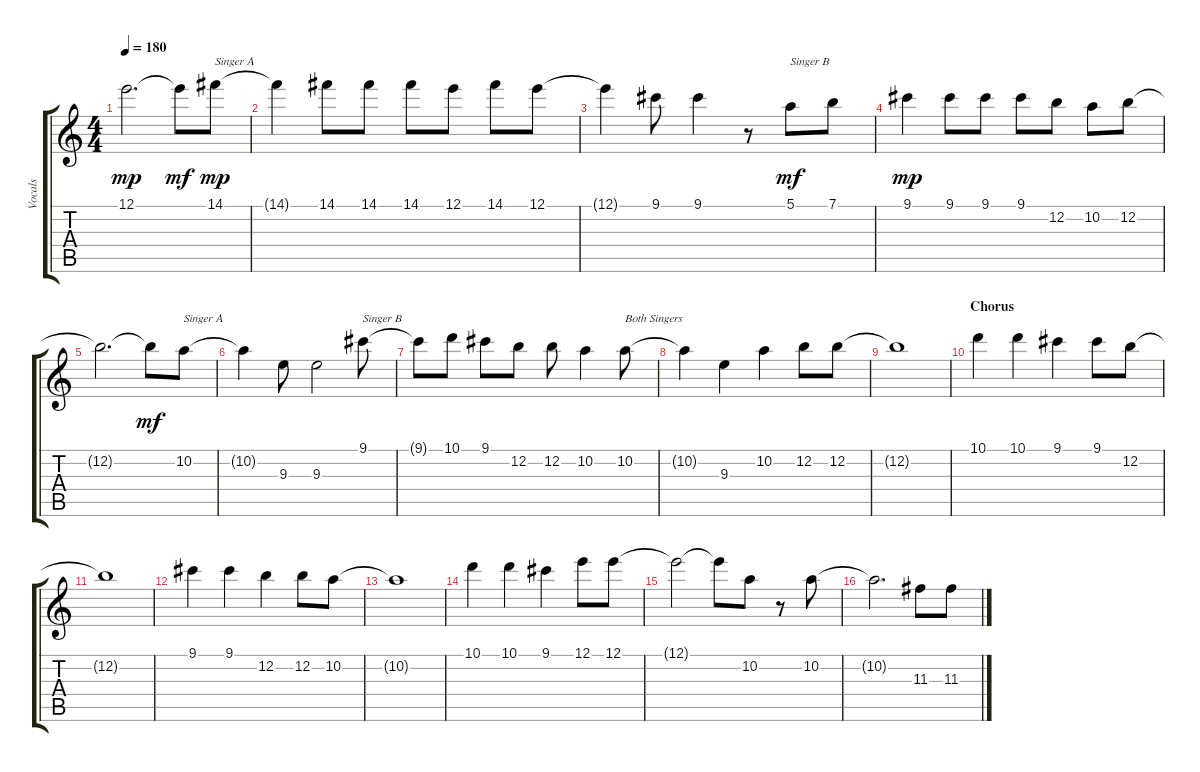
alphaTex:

\track ("Vocals" "Vocals") {instrument acousticguitarsteel}
\staff {score tabs}
\tuning (E4 B3 G3 D3 A2 E2) {hide}
\ts (4 4)
\tempo 180
\clef g2
\ks c
12.1{t}.2{d dy mp} 12.1{t}.8{dy mf} 14.1.8{txt "Singer A" dy mp} |
14.1{t}.4 14.1.8 14.1.8 14.1.8 12.1.8 14.1.8 12.1.8 |
12.1{t}.4 9.1.8 9.1.4 r.8 5.1.8{txt "Singer B" dy mf} 7.1.8 |
9.1.4{dy mp} 9.1.8 9.1.8 9.1.8 12.2.8 10.2.8 12.2.8 |
12.2{t}.2{d} 12.2{t}.8{dy mf} 10.2.8{txt "Singer A"} |
10.2{t}.4 9.3.8 9.3.2 9.1.8{txt "Singer B"} |
9.1{t}.8 10.1.8 9.1.8 12.2.8 12.2.8 10.2.4 10.2.8{txt "Both Singers"} |
10.2{t}.4 9.3.4 10.2.4 12.2.8 12.2.8 |
12.2{t}.1 |
\section ("" "Chorus")
10.1.4 10.1.4 9.1.4 9.1.8 12.2.8 |
12.2{t}.1 |
9.1.4 9.1.4 12.2.4 12.2.8 10.2.8 |
10.2{t}.1 |
10.1.4 10.1.4 9.1.4 12.1.8 12.1.8 |
12.1{t}.2 12.1{t}.8 10.2.8 r.8 10.2.8 |
10.2{t}.2{d} 11.3.8 11.3.8
